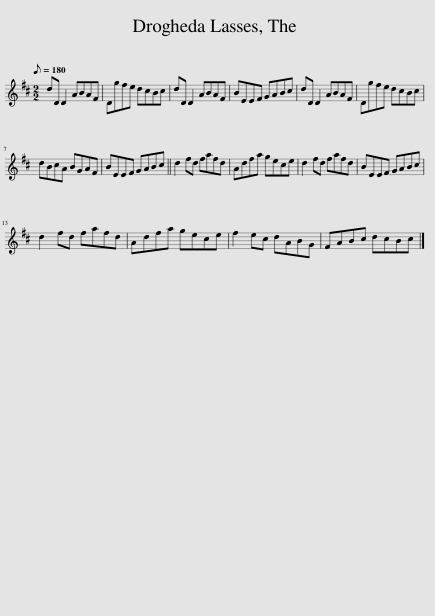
X:1
L:1/8
Q:1/8=180
M:2/2
I:linebreak $
K:D
V:1 treble
V:1
 dD D2 ABAF | Dgfe dcBc | dD D2 ABAF | BEEF GABc | dD D2 ABAF | %5
 Dgfe dcBc |$ dBcA BGAF | BEEF GABc || d2 fd fafd | Adfa gece | %10
 d2 fd fafd | BEEF GABc |$ d2 fd fafd | Adfa gece | f2 ec dABG | %15
 FABc dcBc |] %16
